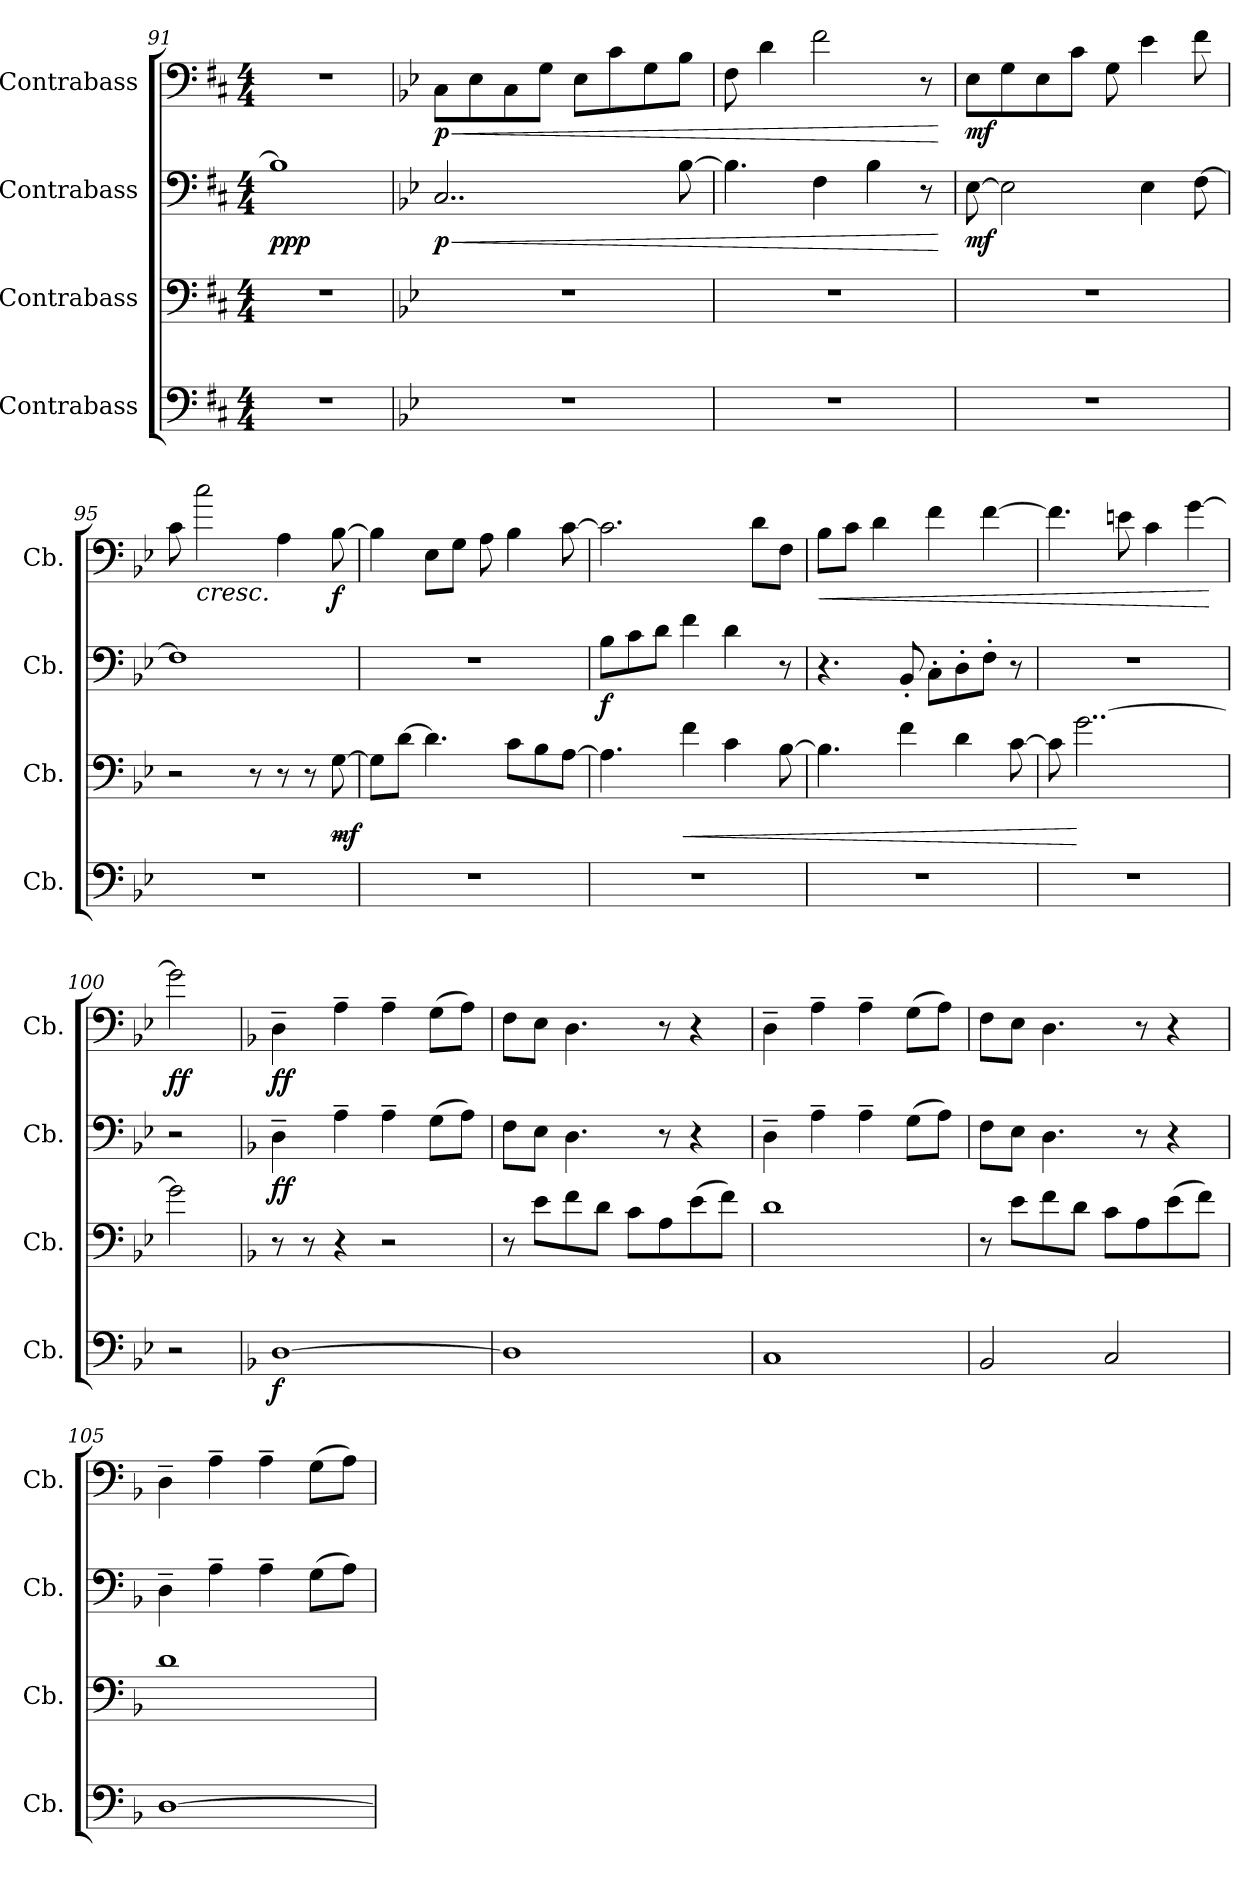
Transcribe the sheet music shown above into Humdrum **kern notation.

**kern	**dynam	**kern	**dynam	**kern	**dynam	**kern	**dynam
*part4	*part4	*part3	*part3	*part2	*part2	*part1	*part1
*staff4	*staff4	*staff3	*staff3	*staff2	*staff2	*staff1	*staff1
*I"Contrabass	*	*I"Contrabass	*	*I"Contrabass	*	*I"Contrabass	*
*I'Cb.	*	*I'Cb.	*	*I'Cb.	*	*I'Cb.	*
!!LO:PB:g=z
*clefF4	*	*clefF4	*	*clefF4	*	*clefF4	*
*ITrd7c12	*	*ITrd7c12	*	*ITrd7c12	*	*ITrd7c12	*
*k[f#c#]	*	*k[f#c#]	*	*k[f#c#]	*	*k[f#c#]	*
*M4/4	*	*M4/4	*	*M4/4	*	*M4/4	*
=91	=91	=91	=91	=91	=91	=91	=91
!	!	!	!	!	!LO:DY:b	!	!
1r	.	1r	.	1BB]	ppp	1r	.
=92	=92	=92	=92	=92	=92	=92	=92
*k[b-e-]	*	*k[b-e-]	*	*k[b-e-]	*	*k[b-e-]	*
!	!	!	!	!	!LO:HP:b	!	!LO:HP:b
!	!	!	!	!	!LO:DY:n=1:b	!	!LO:DY:n=1:b
1r	.	1r	.	2..CC/	< p	8CC\L	< p
.	.	.	.	.	.	8EE-\	.
.	.	.	.	.	.	8CC\	.
.	.	.	.	.	.	8GG\J	.
.	.	.	.	.	.	8EE-\L	.
.	.	.	.	.	.	8C\	.
.	.	.	.	.	.	8GG\	.
.	.	.	.	[8BB-\	.	8BB-\J	.
=93	=93	=93	=93	=93	=93	=93	=93
1r	.	1r	.	4.BB-\]	.	8FF\	.
.	.	.	.	.	.	4D\	.
.	.	.	.	4FF\	.	2F\	.
.	.	.	.	4BB-\	.	.	.
.	.	.	.	8r	.	8r	.
.	.	.	.	.	[	.	[
=94	=94	=94	=94	=94	=94	=94	=94
!	!	!	!	!	!LO:DY:b	!	!LO:DY:b
1r	.	1r	.	[8EE-\	mf	8EE-\L	mf
.	.	.	.	2EE-\]	.	8GG\	.
.	.	.	.	.	.	8EE-\	.
.	.	.	.	.	.	8C\J	.
.	.	.	.	.	.	8GG\	.
.	.	.	.	4EE-\	.	4E-\	.
.	.	.	.	[8FF\	.	8F\	.
=95	=95	=95	=95	=95	=95	=95	=95
1r	.	2r	.	1FF]	.	8C\	.
!	!	!	!	!	!	!	!LO:HP:b
.	.	.	.	.	.	2c\	<
.	.	8r	.	.	.	.	.
.	.	8r	.	.	.	4AA\	.
.	.	8r	.	.	.	.	.
!	!	!	!LO:HP:b	!	!	!	!
!	!	!	!LO:DY:n=1:b	!	!	!	!LO:DY:b
.	.	[8GG\	< mf	.	.	[8BB-\	f
.	.	.	[	.	.	.	[
=96	=96	=96	=96	=96	=96	=96	=96
1r	.	8GG\L]	.	1r	.	4BB-\]	.
.	.	[8D\J	.	.	.	.	.
.	.	4.D\]	.	.	.	8EE-\L	.
.	.	.	.	.	.	8GG\J	.
.	.	.	.	.	.	8AA\	.
.	.	8C\L	.	.	.	4BB-\	.
.	.	8BB-\	.	.	.	.	.
.	.	[8AA\J	.	.	.	[8C\	.
!!LO:LB:g=z
=97	=97	=97	=97	=97	=97	=97	=97
!	!	!	!	!	!LO:DY:b	!	!
1r	.	4.AA\]	.	8BB-\L	f	2.C\]	.
.	.	.	.	8C\	.	.	.
.	.	.	.	8D\J	.	.	.
!	!	!	!LO:HP:b	!	!	!	!
.	.	4F\	<	4F\	.	.	.
.	.	4C\	.	4D\	.	.	.
.	.	.	.	.	.	8D\L	.
.	.	[8BB-\	.	8r	.	8FF\J	.
=98	=98	=98	=98	=98	=98	=98	=98
!	!	!	!	!	!	!	!LO:HP:b
1r	.	4.BB-\]	.	4.r	.	8BB-\L	<
.	.	.	.	.	.	8C\J	.
.	.	.	.	.	.	4D\	.
.	.	4F\	.	8BBB-'/	.	.	.
.	.	.	.	8CC'\L	.	4F\	.
.	.	4D\	.	8DD'\	.	.	.
.	.	.	.	8FF'\J	.	[4F\	.
.	.	[8C\	.	8r	.	.	.
=99	=99	=99	=99	=99	=99	=99	=99
1r	.	8C\]	.	1r	.	4.F\]	.
.	.	[2..G\	[	.	.	.	.
.	.	.	.	.	.	8En\	.
.	.	.	.	.	.	4C\	.
.	.	.	.	.	.	[4G\	.
.	.	.	.	.	.	.	[
=100	=100	=100	=100	=100	=100	=100	=100
!	!	!	!LO:DY:b	!	!	!	!LO:DY:b
2r	.	2G\]	other-dynamics	2r	.	2G\]	ff
=101	=101	=101	=101	=101	=101	=101	=101
*k[b-]	*	*k[b-]	*	*k[b-]	*	*k[b-]	*
!	!LO:DY:b	!	!	!	!LO:DY:b	!	!LO:DY:b
[1DD	f	8r	.	4DD~\	ff	4DD~\	ff
.	.	8r	.	.	.	.	.
.	.	4r	.	4AA~\	.	4AA~\	.
.	.	2r	.	4AA~\	.	4AA~\	.
.	.	.	.	(>8GG\L	.	(>8GG\L	.
.	.	.	.	8AA\J)	.	8AA\J)	.
=102	=102	=102	=102	=102	=102	=102	=102
1DD]	.	8r	.	8FF\L	.	8FF\L	.
.	.	8E\L	.	8EE\J	.	8EE\J	.
.	.	8F\	.	4.DD\	.	4.DD\	.
.	.	8D\J	.	.	.	.	.
.	.	8C\L	.	.	.	.	.
.	.	8AA\	.	8r	.	8r	.
.	.	(>8E\	.	4r	.	4r	.
.	.	8F\J)	.	.	.	.	.
!!LO:LB:g=z
=103	=103	=103	=103	=103	=103	=103	=103
1CC	.	1D	.	4DD~\	.	4DD~\	.
.	.	.	.	4AA~\	.	4AA~\	.
.	.	.	.	4AA~\	.	4AA~\	.
.	.	.	.	(>8GG\L	.	(>8GG\L	.
.	.	.	.	8AA\J)	.	8AA\J)	.
=104	=104	=104	=104	=104	=104	=104	=104
2BBB-/	.	8r	.	8FF\L	.	8FF\L	.
.	.	8E\L	.	8EE\J	.	8EE\J	.
.	.	8F\	.	4.DD\	.	4.DD\	.
.	.	8D\J	.	.	.	.	.
2CC/	.	8C\L	.	.	.	.	.
.	.	8AA\	.	8r	.	8r	.
.	.	(>8E\	.	4r	.	4r	.
.	.	8F\J)	.	.	.	.	.
=105	=105	=105	=105	=105	=105	=105	=105
[1DD	.	1D	.	4DD~\	.	4DD~\	.
.	.	.	.	4AA~\	.	4AA~\	.
.	.	.	.	4AA~\	.	4AA~\	.
.	.	.	.	(>8GG\L	.	(>8GG\L	.
.	.	.	.	8AA\J)	.	8AA\J)	.
=	=	=	=	=	=	=	=
*-	*-	*-	*-	*-	*-	*-	*-
